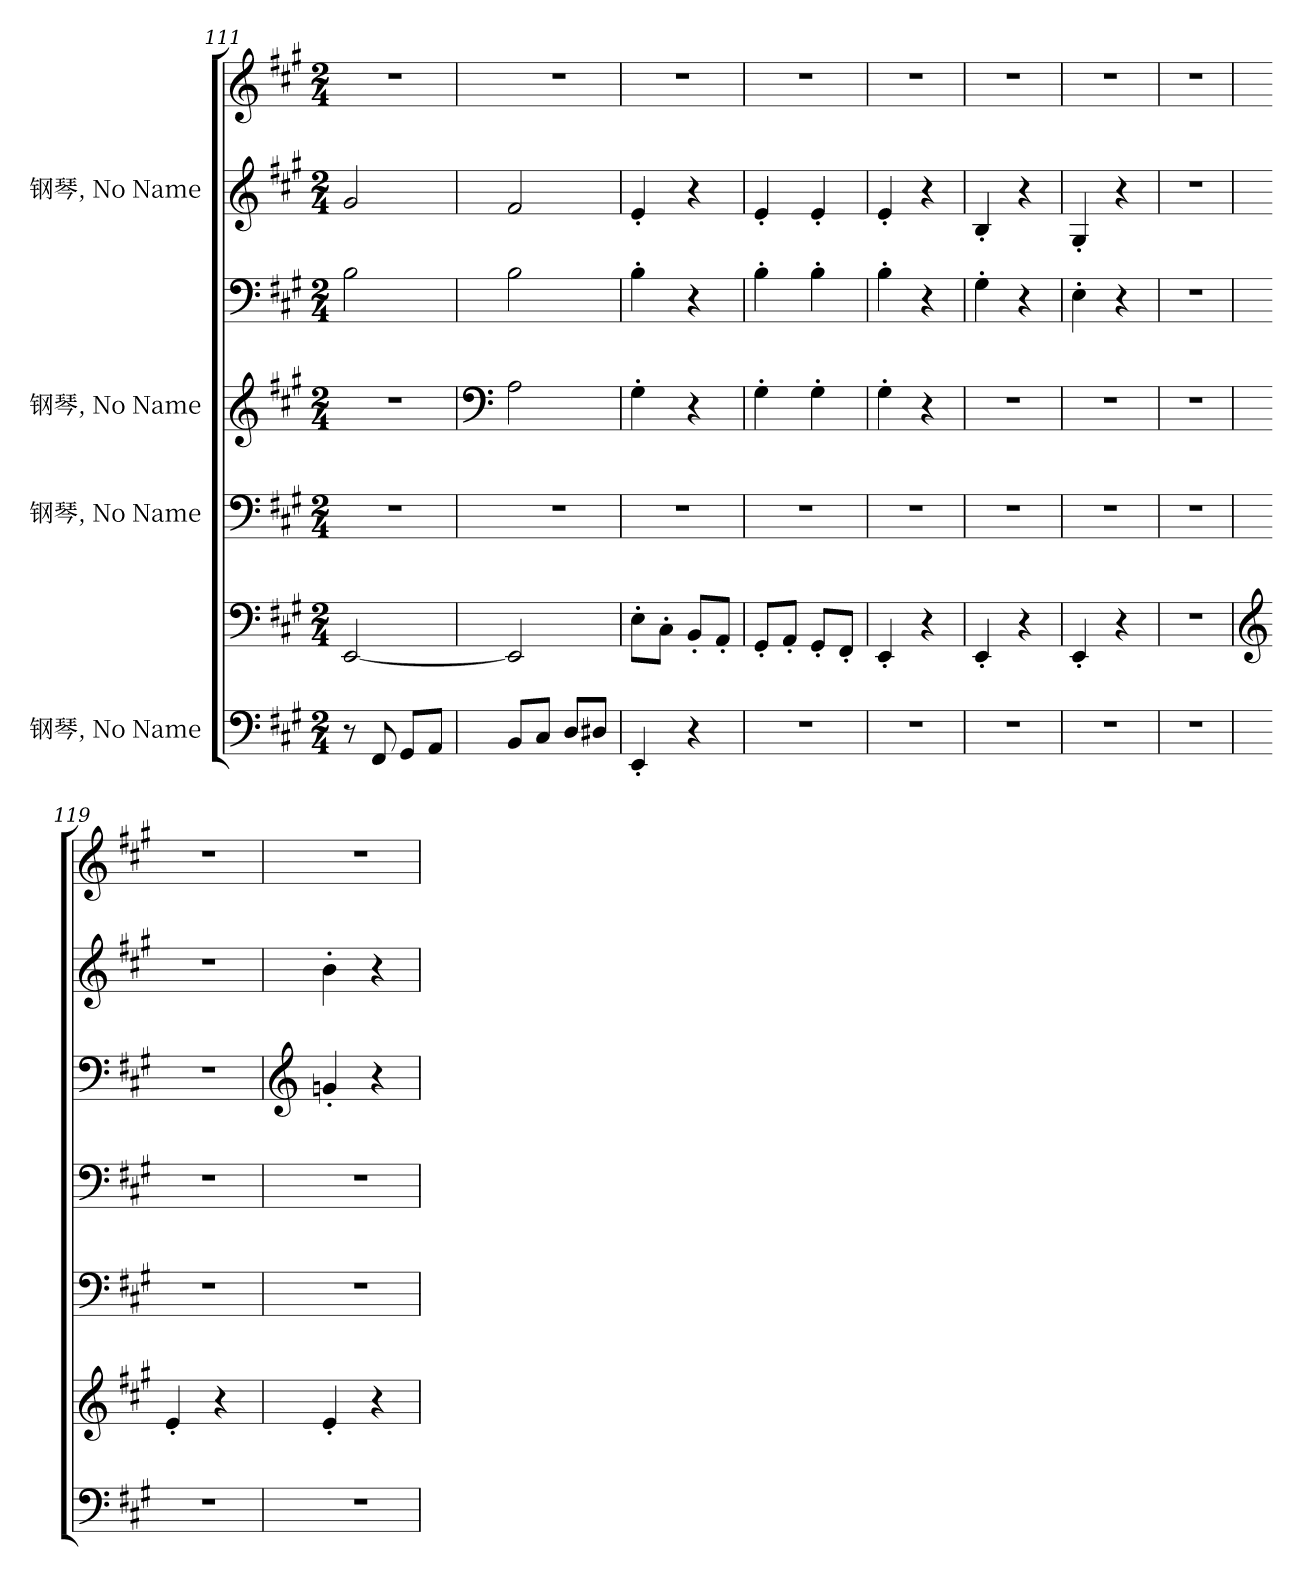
**kern	**kern	**kern	**kern	**kern	**kern	**kern
*part4	*part4	*part3	*part2	*part2	*part1	*part1
*staff7	*staff6	*staff5	*staff4	*staff3	*staff2	*staff1
*I"钢琴, No Name	*	*I"钢琴, No Name	*I"钢琴, No Name	*	*I"钢琴, No Name	*
*clefF4	*clefF4	*clefF4	*clefG2	*clefF4	*clefG2	*clefG2
*k[f#c#g#]	*k[f#c#g#]	*k[f#c#g#]	*k[f#c#g#]	*k[f#c#g#]	*k[f#c#g#]	*k[f#c#g#]
*M2/4	*M2/4	*M2/4	*M2/4	*M2/4	*M2/4	*M2/4
*MM133	*MM133	*MM133	*MM133	*MM133	*MM133	*MM133
=111	=111	=111	=111	=111	=111	=111
8r	[2EE/	2r	2r	2B\	2g#/	2r
8FF#/	.	.	.	.	.	.
8GG#/L	.	.	.	.	.	.
8AA/J	.	.	.	.	.	.
=112	=112	=112	=112	=112	=112	=112
*	*	*	*clefF4	*	*	*
8BB/L	2EE/]	2r	2A\	2B\	2f#/	2r
8C#/J	.	.	.	.	.	.
8D/L	.	.	.	.	.	.
8D#X/J	.	.	.	.	.	.
=113	=113	=113	=113	=113	=113	=113
4EE'/	8E'\L	2r	4G#'\	4B'\	4e'/	2r
.	8C#'\J	.	.	.	.	.
4r	8BB'/L	.	4r	4r	4r	.
.	8AA'/J	.	.	.	.	.
=114	=114	=114	=114	=114	=114	=114
2r	8GG#'/L	2r	4G#'\	4B'\	4e'/	2r
.	8AA'/J	.	.	.	.	.
.	8GG#'/L	.	4G#'\	4B'\	4e'/	.
.	8FF#'/J	.	.	.	.	.
=115	=115	=115	=115	=115	=115	=115
2r	4EE'/	2r	4G#'\	4B'\	4e'/	2r
.	4r	.	4r	4r	4r	.
=116	=116	=116	=116	=116	=116	=116
2r	4EE'/	2r	2r	4G#'\	4B'/	2r
.	4r	.	.	4r	4r	.
=117	=117	=117	=117	=117	=117	=117
2r	4EE'/	2r	2r	4E'\	4G#'/	2r
.	4r	.	.	4r	4r	.
!!LO:PB:g=z
=118	=118	=118	=118	=118	=118	=118
2r	2r	2r	2r	2r	2r	2r
=119	=119	=119	=119	=119	=119	=119
*	*clefG2	*	*	*	*	*
2r	4e'/	2r	2r	2r	2r	2r
.	4r	.	.	.	.	.
=120	=120	=120	=120	=120	=120	=120
*	*	*	*	*clefG2	*	*
2r	4e'/	2r	2r	4gn'/	4b'\	2r
.	4r	.	.	4r	4r	.
=	=	=	=	=	=	=
*-	*-	*-	*-	*-	*-	*-
